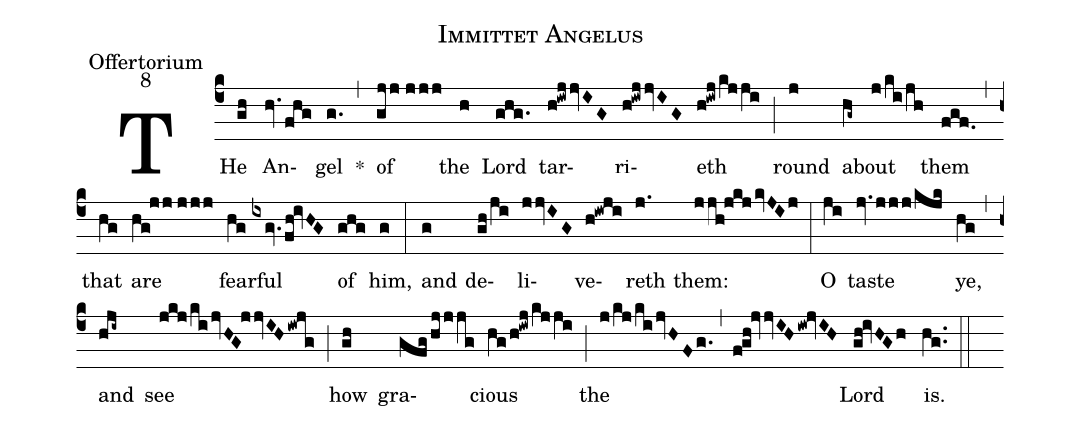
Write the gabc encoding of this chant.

name:Immittet Angelus;
office-part:Offertorium;
mode:8;
%%
(c4) THe(gh) An(hv.fhg)gel(g.) *(,) of(gjj//jjj) the(h) Lord(ghg.) tar(h!iwjjvIG)ri(h!iwjjvIG)eth(h!iwj/kjji) (;) round(j) a(hg~)bout(j/ki/jh) them(fgf.0) (,) that(hg) are(hg!jj//jjj) fear(hg)ful(ixgv.fh!ivHG) of(ghg) him,(g) (:) and(g) de(gh/ji)li(jjvIG)ve(h!iwji)reth(j.) them:(jjh!jkj/kvJIj) (:) O(ji) taste(jv.1jjj/kjk) ye,(hg) (,) and(hji~) see(jkj/ki/jvHG!jjvIHiwjg) (;) how(gh) gra(gfg/hjjjg)cious(hg/h!iwj/kjji) (;) the(j/kj/ki/jvHFg.) (,) (f!gh!jvvIH/iw!jvIH) Lord(gh!ivHGh) is.(hg..) (::)
